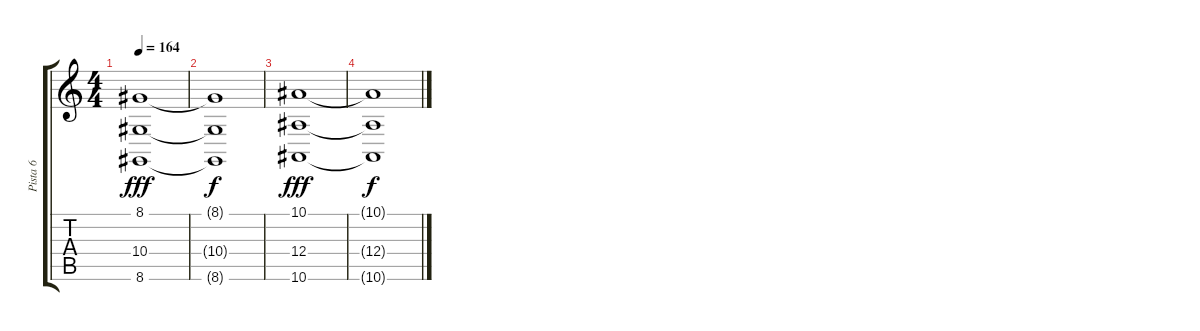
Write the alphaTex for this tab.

\track ("Pista 6" "Pista 6") {instrument tremolostrings}
\staff {score tabs}
\tuning (C4 G3 Eb3 Bb2 F2 C2) {hide}
\ts (4 4)
\tempo 164
\clef g2
\ks c
(8.1 10.4 8.6).1{dy fff} |
(8.1{t} 10.4{t} 8.6{t}).1{dy f} |
(10.1 12.4 10.6).1{dy fff} |
(10.1{t} 12.4{t} 10.6{t}).1{dy f}
